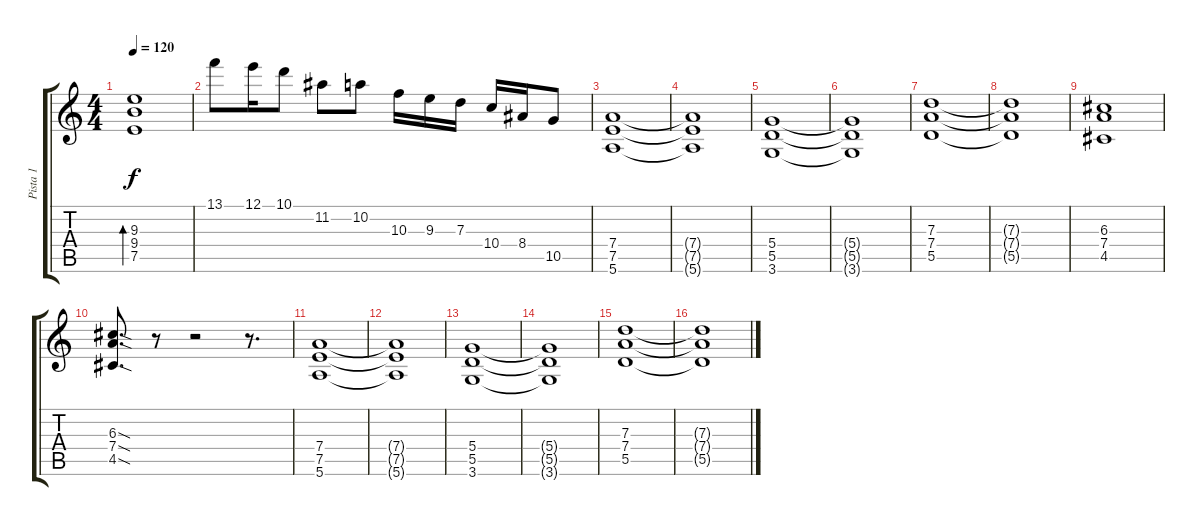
\track ("Pista 1" "Pista 1") {instrument distortionguitar}
\staff {score tabs}
\tuning (E4 B3 G3 D3 A2 E2) {hide}
\ts (4 4)
\tempo 120
\clef g2
\ks c
(9.3 9.4 7.5).1{bd 480 dy f} |
13.1.8 12.1.16 10.1.8 11.2.8 10.2.8 10.3.16 9.3.16 7.3.16 10.4.16 8.4.16 10.5.8 |
(7.4 7.5 5.6).1 |
(7.4{t} 7.5{t} 5.6{t}).1 |
(5.4 5.5 3.6).1 |
(5.4{t} 5.5{t} 3.6{t}).1 |
(7.3 7.4 5.5).1 |
(7.3{t} 7.4{t} 5.5{t}).1 |
(6.3 7.4 4.5).1 |
(6.3{sod} 7.4{sod} 4.5{sod}).8{d} r.8 r.2 r.8{d} |
(7.4 7.5 5.6).1 |
(7.4{t} 7.5{t} 5.6{t}).1 |
(5.4 5.5 3.6).1 |
(5.4{t} 5.5{t} 3.6{t}).1 |
(7.3 7.4 5.5).1 |
(7.3{t} 7.4{t} 5.5{t}).1
